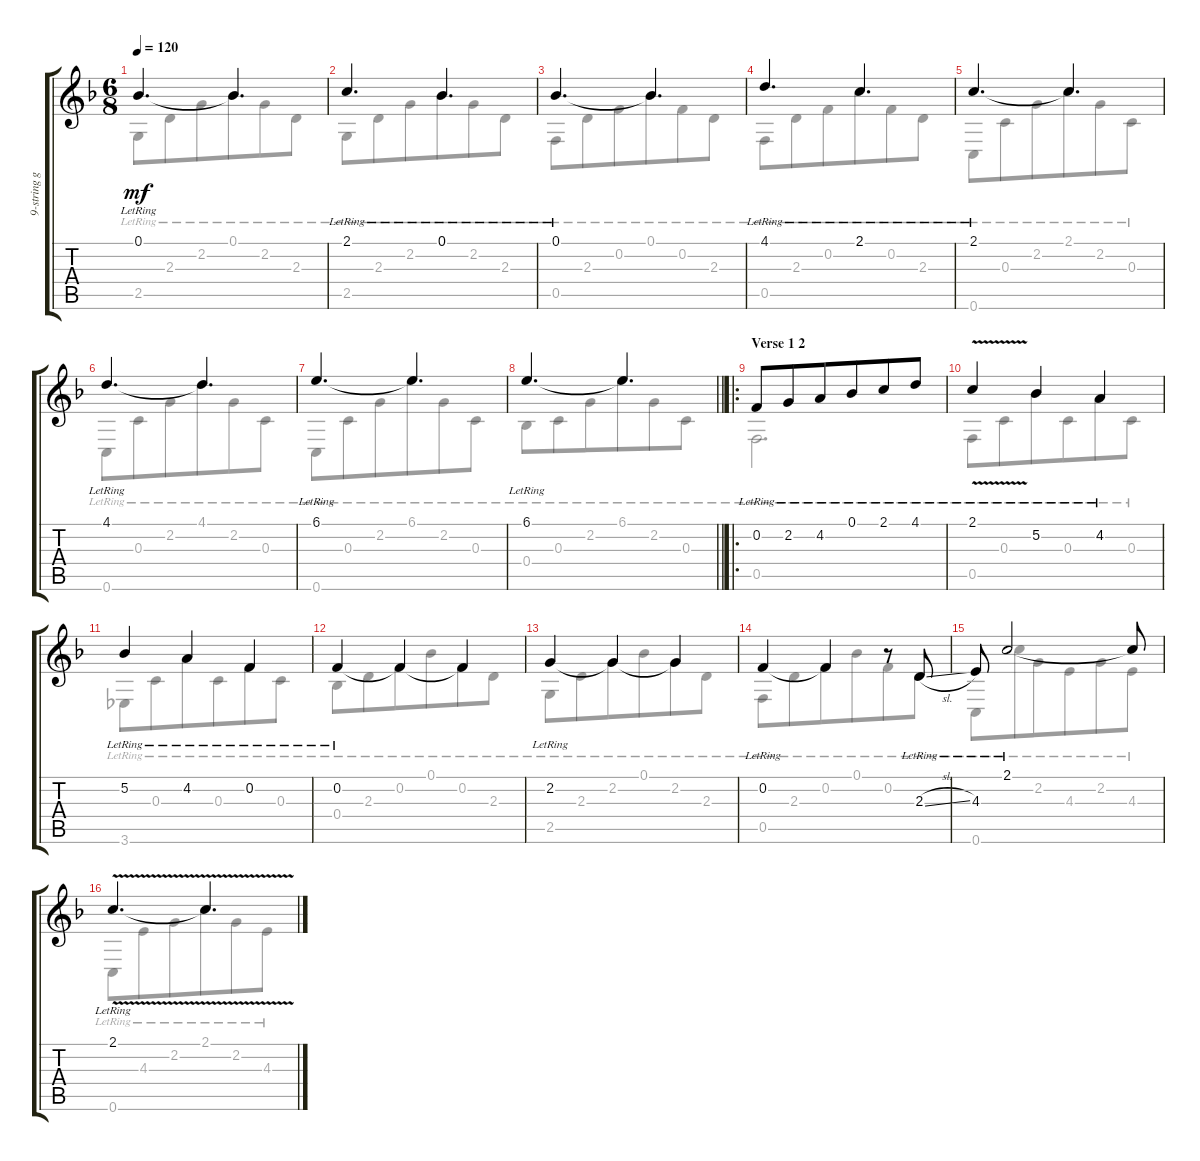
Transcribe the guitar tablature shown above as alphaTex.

\track ("9-string guitar" "9-string g") {instrument acousticguitarsteel}
\staff {score tabs}
\tuning (Bb3 F3 C3 Bb2 F2 C2) {hide}
\voice
\ts (6 8)
\tempo 120
\clef g2
\ks f
0.1{lr}.4{d dy mf} 0.1{t}.4{d} |
2.1{lr}.4{d} 0.1{lr}.4{d} |
0.1{lr}.4{d} 0.1{t}.4{d} |
4.1{lr}.4{d} 2.1{lr}.4{d} |
2.1{lr}.4{d} 2.1{t}.4{d} |
4.1{lr}.4{d} 4.1{t}.4{d} |
6.1{lr}.4{d} 6.1{t}.4{d} |
\barLineRight lightlight
6.1{lr}.4{d} 6.1{t}.4{d} |
\ro
\section ("" "Verse 1 2")
0.2{lr}.8 2.2{lr}.8 4.2{lr}.8{beam merge} 0.1{lr}.8 2.1{lr}.8 4.1{lr}.8 |
2.1{v lr}.4 5.2{lr}.4 4.2{lr}.4 |
5.2{lr}.4 4.2{lr}.4 0.2{lr}.4 |
0.2{lr}.4 0.2{t}.4 0.2{t}.4 |
2.2{lr}.4 2.2{t}.4 2.2{t}.4 |
0.2{lr}.4 0.2{t}.4 r.8 2.3{sl lr}.8 |
4.3{lr}.8 2.1{lr}.2 2.1{t}.8 |
2.1{v lr}.4{d} 2.1{t}.4{d}
\voice
\clef g2
\ottava regular
\simile none
\ks f
2.5{lr}.8{dy mf} 2.3{lr}.8 2.2{lr}.8{beam merge} 0.1{lr}.8 2.2{lr}.8 2.3{lr}.8 |
2.5{lr}.8 2.3{lr}.8 2.2{lr}.8{beam merge} 0.1{lr}.8 2.2{lr}.8 2.3{lr}.8 |
0.5{lr}.8 2.3{lr}.8 0.2{lr}.8{beam merge} 0.1{lr}.8 0.2{lr}.8 2.3{lr}.8 |
0.5{lr}.8 2.3{lr}.8 0.2{lr}.8{beam merge} 2.1{lr}.8 0.2{lr}.8 2.3{lr}.8 |
0.6{lr}.8 0.3{lr}.8 2.2{lr}.8{beam merge} 2.1{lr}.8 2.2{lr}.8 0.3{lr}.8 |
0.6{lr}.8 0.3{lr}.8 2.2{lr}.8{beam merge} 4.1{lr}.8 2.2{lr}.8 0.3{lr}.8 |
0.6{lr}.8 0.3{lr}.8 2.2{lr}.8{beam merge} 6.1{lr}.8 2.2{lr}.8 0.3{lr}.8 |
\barLineRight lightlight
0.4{lr}.8 0.3{lr}.8 2.2{lr}.8{beam merge} 6.1{lr}.8 2.2{lr}.8 0.3{lr}.8 |
0.5{lr}.2{d} |
0.5{lr}.8 0.3{lr}.8 5.2{lr}.8{beam merge} 0.3{lr}.8 4.2{lr}.8 0.3{lr}.8 |
3.6{lr}.8 0.3{lr}.8 4.2{lr}.8{beam merge} 0.3{lr}.8 0.2{lr}.8 0.3{lr}.8 |
0.4{lr}.8 2.3{lr}.8 0.2{lr}.8{beam merge} 0.1{lr}.8 0.2{lr}.8 2.3{lr}.8 |
2.5{lr}.8 2.3{lr}.8 2.2{lr}.8{beam merge} 0.1{lr}.8 2.2{lr}.8 2.3{lr}.8 |
0.5{lr}.8 2.3{lr}.8 0.2{lr}.8{beam merge} 0.1{lr}.8 0.2{lr}.8 2.3{lr}.8 |
0.6{lr}.8 2.1{lr}.8 2.2{lr}.8{beam merge} 4.3{lr}.8 2.2{lr}.8 4.3{lr}.8 |
0.6{lr}.8 4.3{lr}.8 2.2{lr}.8{beam merge} 2.1{lr}.8 2.2{lr}.8 4.3{lr}.8
